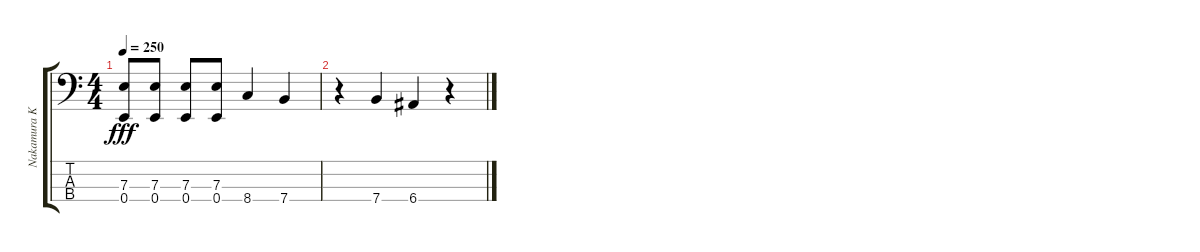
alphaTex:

\track ("Nakamura Kazuhiko-E.BASS" "Nakamura K") {instrument electricbassfinger}
\staff {score tabs}
\tuning (G2 D2 A1 E1) {hide}
\ts (4 4)
\tempo 250
\clef f4
\ks c
(7.3 0.4).8{dy fff} (7.3 0.4).8 (7.3 0.4).8 (7.3 0.4).8 8.4.4 7.4.4 |
r.4 7.4.4 6.4.4 r.4
